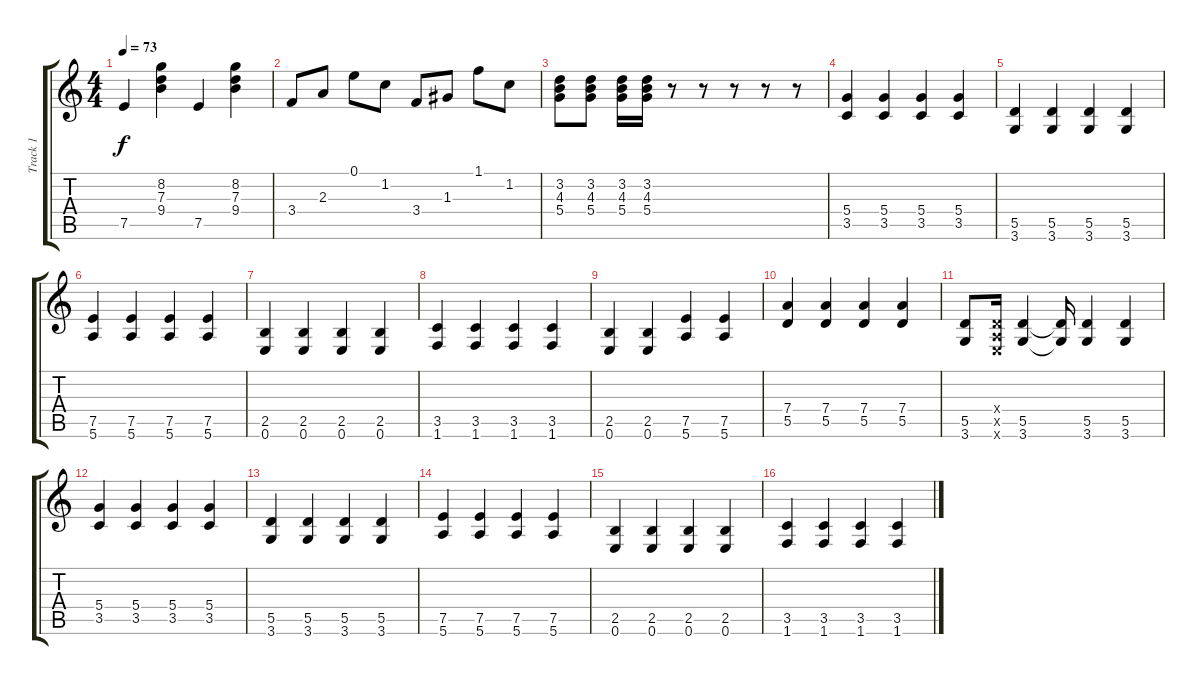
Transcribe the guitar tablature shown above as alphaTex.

\track ("Track 1" "Track 1") {instrument electricguitarjazz}
\staff {score tabs}
\tuning (E4 B3 G3 D3 A2 E2) {hide}
\ts (4 4)
\tempo 73
\clef g2
\ks c
7.5.4{dy f} (8.2 7.3 9.4).4 7.5.4 (8.2 7.3 9.4).4 |
3.4.8 2.3.8 0.1.8 1.2.8 3.4.8 1.3.8 1.1.8 1.2.8 |
(3.2 4.3 5.4).8 (3.2 4.3 5.4).8 (3.2 4.3 5.4).16 (3.2 4.3 5.4).16 r.8 r.8 r.8 r.8 r.8 |
(5.4 3.5).4{instrument distortionguitar} (5.4 3.5).4 (5.4 3.5).4 (5.4 3.5).4 |
(5.5 3.6).4 (5.5 3.6).4 (5.5 3.6).4 (5.5 3.6).4 |
(7.5 5.6).4 (7.5 5.6).4 (7.5 5.6).4 (7.5 5.6).4 |
(2.5 0.6).4 (2.5 0.6).4 (2.5 0.6).4 (2.5 0.6).4 |
(3.5 1.6).4 (3.5 1.6).4 (3.5 1.6).4 (3.5 1.6).4 |
(2.5 0.6).4 (2.5 0.6).4 (7.5 5.6).4 (7.5 5.6).4 |
(7.4 5.5).4 (7.4 5.5).4 (7.4 5.5).4 (7.4 5.5).4 |
(5.5 3.6).8 (0.4{x} 0.5{x} 0.6{x}).16 (5.5 3.6).4 (5.5{t} 3.6{t}).16 (5.5 3.6).4 (5.5 3.6).4 |
(5.4 3.5).4{instrument distortionguitar} (5.4 3.5).4 (5.4 3.5).4 (5.4 3.5).4 |
(5.5 3.6).4 (5.5 3.6).4 (5.5 3.6).4 (5.5 3.6).4 |
(7.5 5.6).4 (7.5 5.6).4 (7.5 5.6).4 (7.5 5.6).4 |
(2.5 0.6).4 (2.5 0.6).4 (2.5 0.6).4 (2.5 0.6).4 |
(3.5 1.6).4 (3.5 1.6).4 (3.5 1.6).4 (3.5 1.6).4
